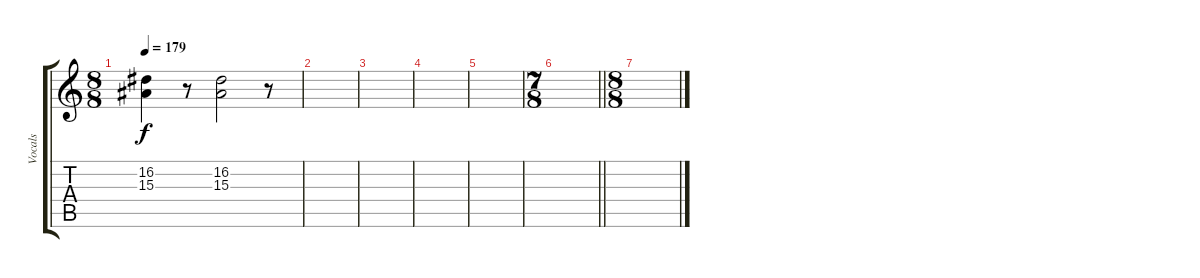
\track ("Vocals" "Vocals") {instrument baritonesax}
\staff {score tabs}
\tuning (E4 B3 G3 D3 A2 E2) {hide}
\ts (8 8)
\tempo 179
\clef g2
\ks c
(16.2 15.3).4{dy f} r.8 (16.2 15.3).2 r.8 |
|
|
|
|
\ts (7 8)
\barLineRight lightlight
|
\ts (8 8)
